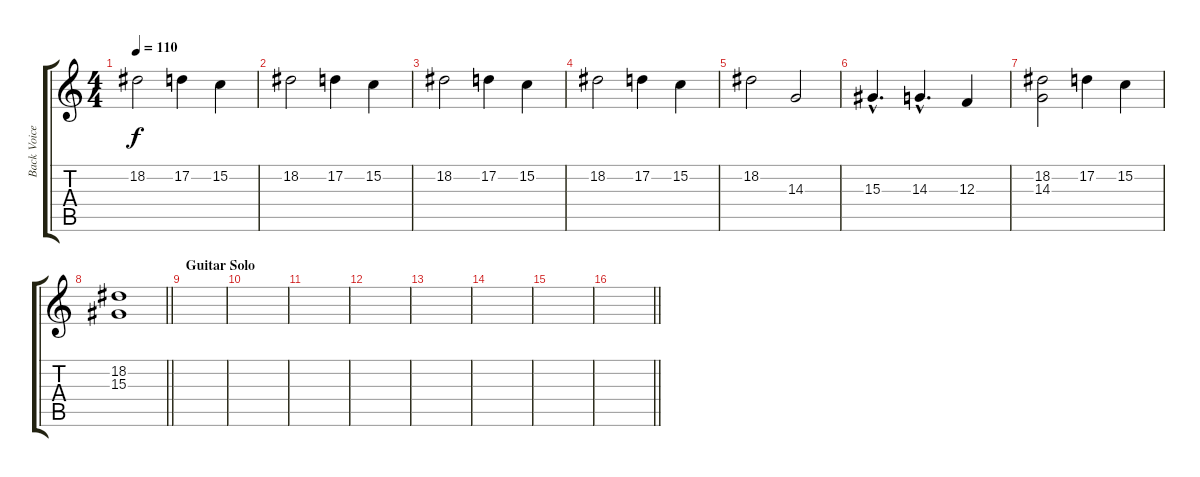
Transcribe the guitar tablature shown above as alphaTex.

\track ("Back Voices" "Back Voice") {instrument choiraahs}
\staff {score tabs}
\tuning (D4 A3 F3 C3 G2 C2) {hide}
\ts (4 4)
\tempo 110
\clef g2
\ks c
18.2.2{dy f} 17.2.4 15.2.4 |
18.2.2 17.2.4 15.2.4 |
18.2.2 17.2.4 15.2.4 |
18.2.2 17.2.4 15.2.4 |
18.2.2 14.3.2 |
15.3{hac}.4{d} 14.3{hac}.4{d} 12.3.4 |
(18.2 14.3).2 17.2.4 15.2.4 |
\barLineRight lightlight
(18.2 15.3).1 |
\section ("" "Guitar Solo")
|
|
|
|
|
|
|
\barLineRight lightlight
